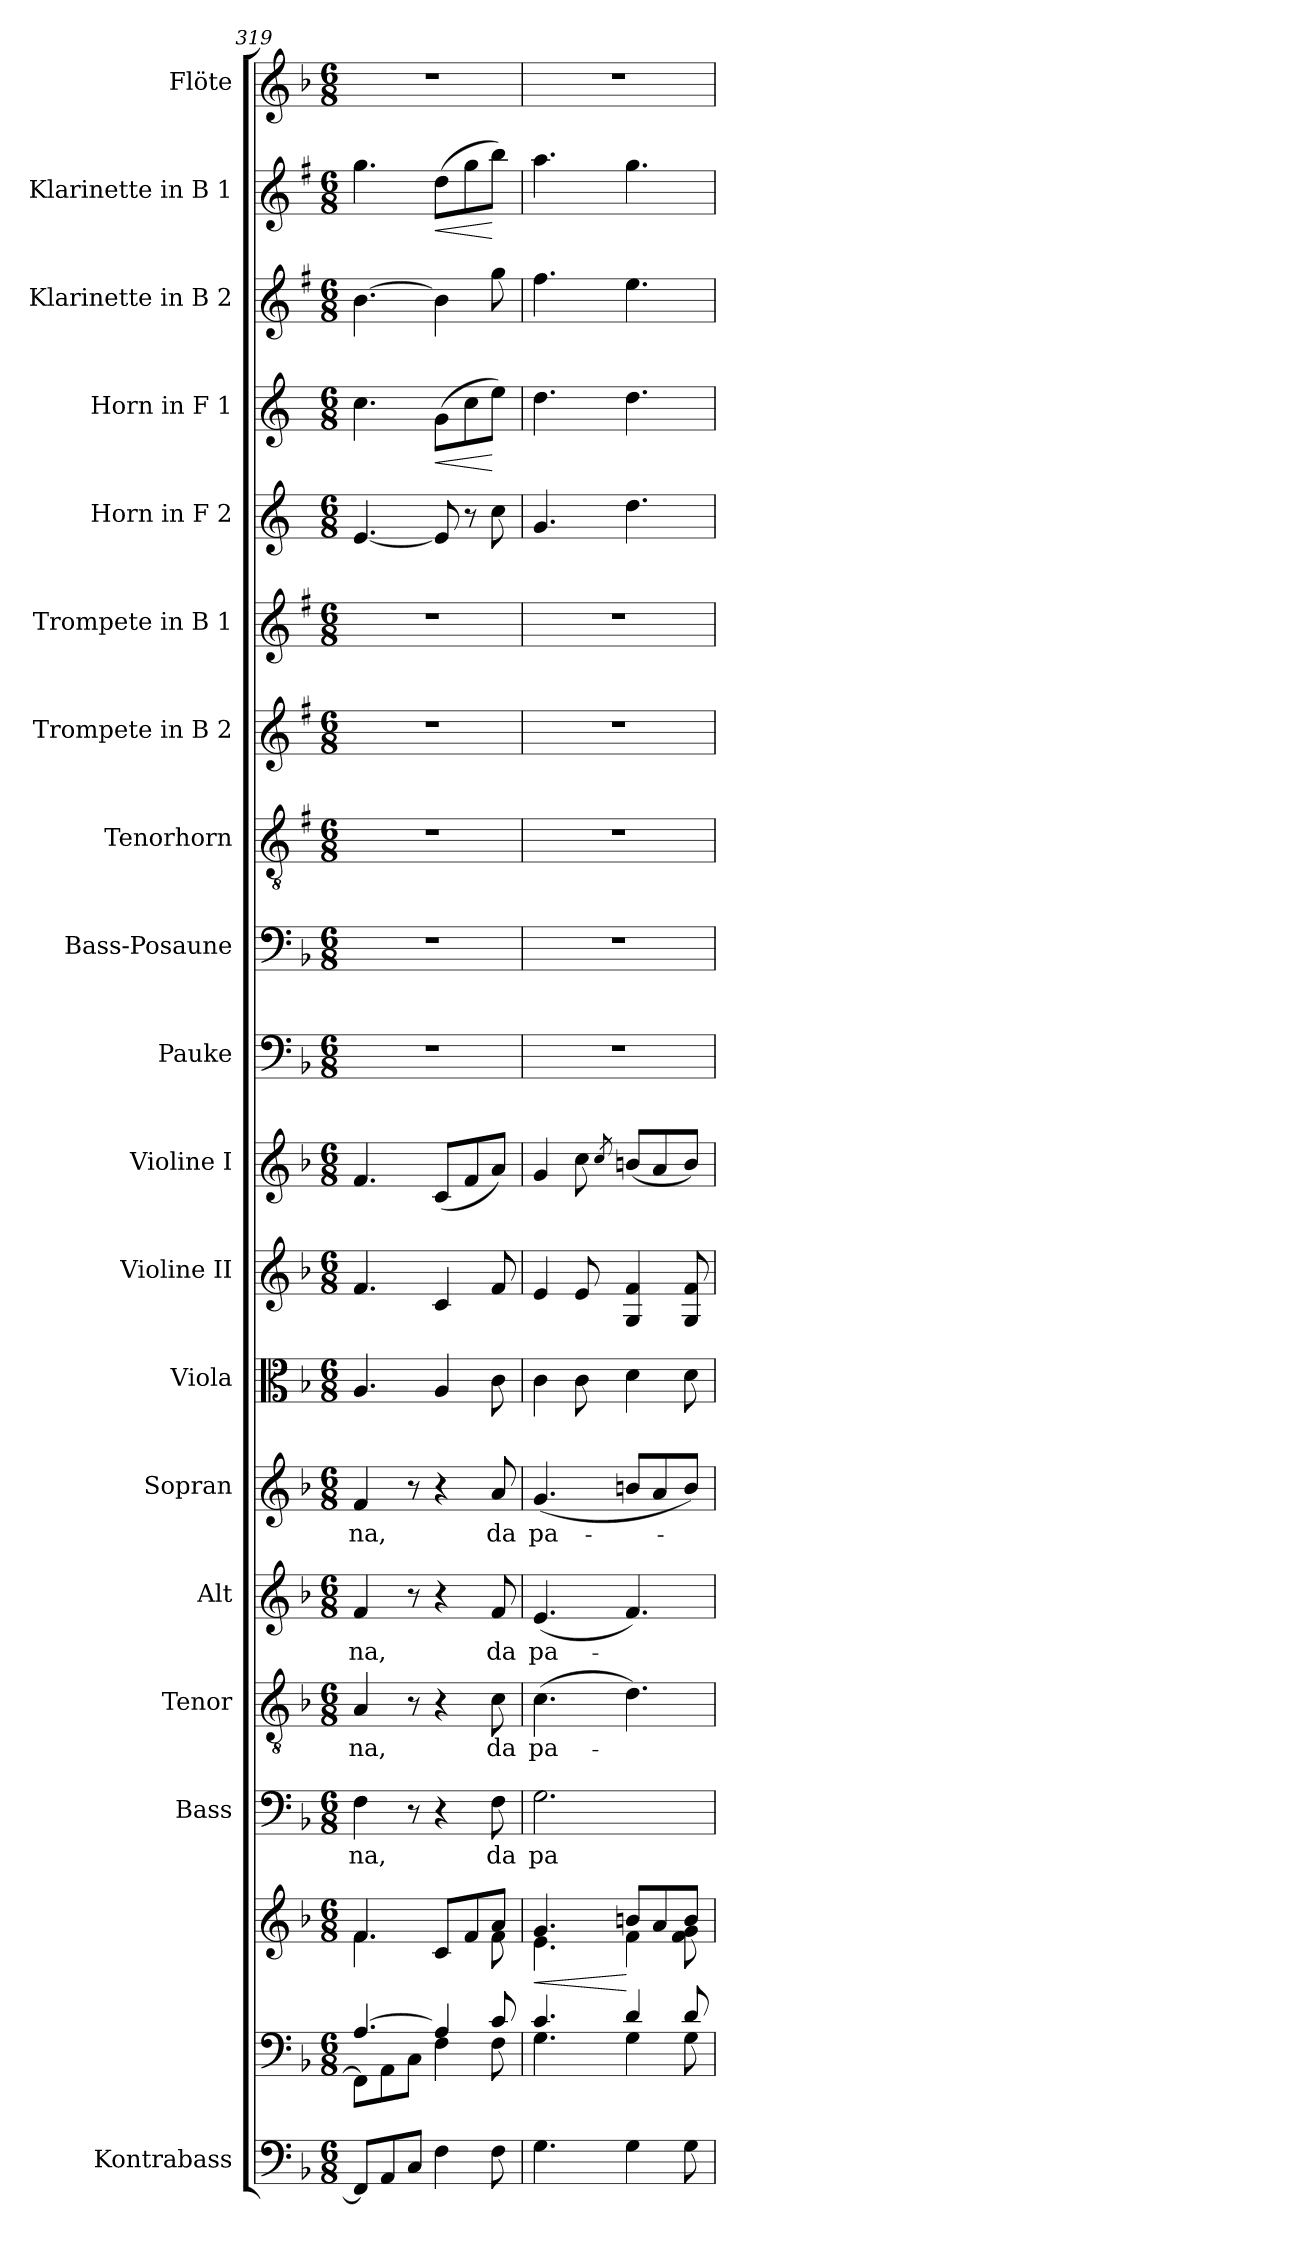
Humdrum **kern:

**kern	**kern	**kern	**dynam	**kern	**text	**kern	**text	**kern	**text	**kern	**text	**kern	**kern	**kern	**kern	**kern	**kern	**kern	**kern	**kern	**kern	**dynam	**kern	**kern	**dynam	**kern
*part19	*part18	*part18	*part18	*part17	*part17	*part16	*part16	*part15	*part15	*part14	*part14	*part13	*part12	*part11	*part10	*part9	*part8	*part7	*part6	*part5	*part4	*part4	*part3	*part2	*part2	*part1
*staff20	*staff19	*staff18	*staff18/19	*staff17	*staff17	*staff16	*staff16	*staff15	*staff15	*staff14	*staff14	*staff13	*staff12	*staff11	*staff10	*staff9	*staff8	*staff7	*staff6	*staff5	*staff4	*staff4	*staff3	*staff2	*staff2	*staff1
*I"Kontrabass	*	*	*	*I"Bass	*	*I"Tenor	*	*I"Alt	*	*I"Sopran	*	*I"Viola	*I"Violine II	*I"Violine I	*I"Pauke	*I"Bass-Posaune	*I"Tenorhorn	*I"Trompete in B 2	*I"Trompete in B 1	*I"Horn in F 2	*I"Horn in F 1	*	*I"Klarinette in B 2	*I"Klarinette in B 1	*	*I"Flöte
*I'Kb.	*	*	*	*I'B	*	*I'T	*	*I'A	*	*I'S	*	*I'Vla.	*I'Vl. II	*I'Vl. I	*I'Pk.	*I'B. Pos.	*I'T	*	*	*I'Hrn. 2	*I'Hrn. 1	*	*	*	*	*I'Fl.
*clefF4	*clefF4	*clefG2	*	*clefF4	*	*clefGv2	*	*clefG2	*	*clefG2	*	*clefC3	*clefG2	*clefG2	*clefF4	*clefF4	*clefGv2	*clefG2	*clefG2	*clefG2	*clefG2	*	*clefG2	*clefG2	*	*clefG2
*ITrd7c12	*	*	*	*	*	*	*	*	*	*	*	*	*	*	*	*	*ITrd1c2	*ITrd1c2	*ITrd1c2	*ITrd4c7	*ITrd4c7	*	*ITrd1c2	*ITrd1c2	*	*
*k[b-]	*k[b-]	*k[b-]	*	*k[b-]	*	*k[b-]	*	*k[b-]	*	*k[b-]	*	*k[b-]	*k[b-]	*k[b-]	*k[b-]	*k[b-]	*k[b-]	*k[b-]	*k[b-]	*k[b-]	*k[b-]	*	*k[b-]	*k[b-]	*	*k[b-]
*F:	*F:	*F:	*	*F:	*	*F:	*	*F:	*	*F:	*	*F:	*F:	*F:	*F:	*F:	*F:	*F:	*F:	*F:	*F:	*	*F:	*F:	*	*F:
*M6/8	*M6/8	*M6/8	*	*M6/8	*	*M6/8	*	*M6/8	*	*M6/8	*	*M6/8	*M6/8	*M6/8	*M6/8	*M6/8	*M6/8	*M6/8	*M6/8	*M6/8	*M6/8	*	*M6/8	*M6/8	*	*M6/8
=319	=319	=319	=319	=319	=319	=319	=319	=319	=319	=319	=319	=319	=319	=319	=319	=319	=319	=319	=319	=319	=319	=319	=319	=319	=319	=319
*	*^	*^	*	*	*	*	*	*	*	*	*	*	*	*	*	*	*	*	*	*	*	*	*	*	*	*
!	!	!	!	!	!	!	!LO:LY:b	!	!LO:LY:b	!	!LO:LY:b	!	!LO:LY:b	!	!	!	!	!	!	!	!	!	!	!	!	!	!	!
8FFF/L]	[>4.A/	8FF\L]	4.f/	4.f\	.	4F\	-na,	4A/	-na,	4f/	-na,	4f/	-na,	4.A/	4.f/	4.f/	2.r	2.r	2.r	2.r	2.r	[4.A/	4.f\	.	[4.a\	4.ff\	.	2.r
8AAA/	.	8AA\	.	.	.	.	.	.	.	.	.	.	.	.	.	.	.	.	.	.	.	.	.	.	.	.	.	.
8CC/J	.	8C\J	.	.	.	8r	.	8r	.	8r	.	8r	.	.	.	.	.	.	.	.	.	.	.	.	.	.	.	.
!	!	!	!	!	!	!	!	!	!	!	!	!	!	!	!	!	!	!	!	!	!	!	!	!LO:HP:b	!	!	!LO:HP:b	!
4FF\	4A/]	4F\	8c/L	4ryy	.	4r	.	4r	.	4r	.	4r	.	4A/	4c/	(<8c/L	.	.	.	.	.	8A/]	(>8c\L	<	4a\]	(>8cc\L	<	.
.	.	.	8f/	.	.	.	.	.	.	.	.	.	.	.	.	8f/	.	.	.	.	.	8r	8f\	.	.	8ff\	.	.
!	!	!	!	!	!	!	!LO:LY:b	!	!LO:LY:b	!	!LO:LY:b	!	!LO:LY:b	!	!	!	!	!	!	!	!	!	!	!	!	!	!	!
8FF\	8c/	8F\	8a/J	8f\	.	8F\	da	8c\	da	8f/	da	8a/	da	8c\	8f/	8a/J)	.	.	.	.	.	8f\	8a\J)	[	8ff\	8aa\J)	[	.
=320	=320	=320	=320	=320	=320	=320	=320	=320	=320	=320	=320	=320	=320	=320	=320	=320	=320	=320	=320	=320	=320	=320	=320	=320	=320	=320	=320	=320
!	!	!	!	!	!LO:HP:b	!	!LO:LY:b	!	!LO:LY:b	!	!LO:LY:b	!	!LO:LY:b	!	!	!	!	!	!	!	!	!	!	!	!	!	!	!
4.GG\	4.c/	4.G\	4.g/	4.e\	<	2.G\	pa-	(>4.c\	pa-	(<4.e/	pa-	(<4.g/	pa-	4c\	4e/	4g/	2.r	2.r	2.r	2.r	2.r	4.c/	4.g\	.	4.ee\	4.gg\	.	2.r
.	.	.	.	.	.	.	.	.	.	.	.	.	.	8c\	8e/	8cc\	.	.	.	.	.	.	.	.	.	.	.	.
.	.	.	.	.	.	.	.	.	.	.	.	.	.	.	.	8qcc/	.	.	.	.	.	.	.	.	.	.	.	.
4GG\	4d/	4G\	8bn/L	4f\	[	.	.	4.d\)	.	4.f/)	.	8bn/L	.	4d\	4G/ 4f/	(<8bn/L	.	.	.	.	.	4.g\	4.g\	.	4.dd\	4.ff\	.	.
.	.	.	8a/	.	.	.	.	.	.	.	.	8a/	.	.	.	8a/	.	.	.	.	.	.	.	.	.	.	.	.
8GG\	8d/	8G\	8b/J	8f\ 8g\	.	.	.	.	.	.	.	8b/J)	.	8d\	8G/ 8f/	8b/J)	.	.	.	.	.	.	.	.	.	.	.	.
*	*v	*v	*	*	*	*	*	*	*	*	*	*	*	*	*	*	*	*	*	*	*	*	*	*	*	*	*	*
*	*	*v	*v	*	*	*	*	*	*	*	*	*	*	*	*	*	*	*	*	*	*	*	*	*	*	*	*
=	=	=	=	=	=	=	=	=	=	=	=	=	=	=	=	=	=	=	=	=	=	=	=	=	=	=
*-	*-	*-	*-	*-	*-	*-	*-	*-	*-	*-	*-	*-	*-	*-	*-	*-	*-	*-	*-	*-	*-	*-	*-	*-	*-	*-
